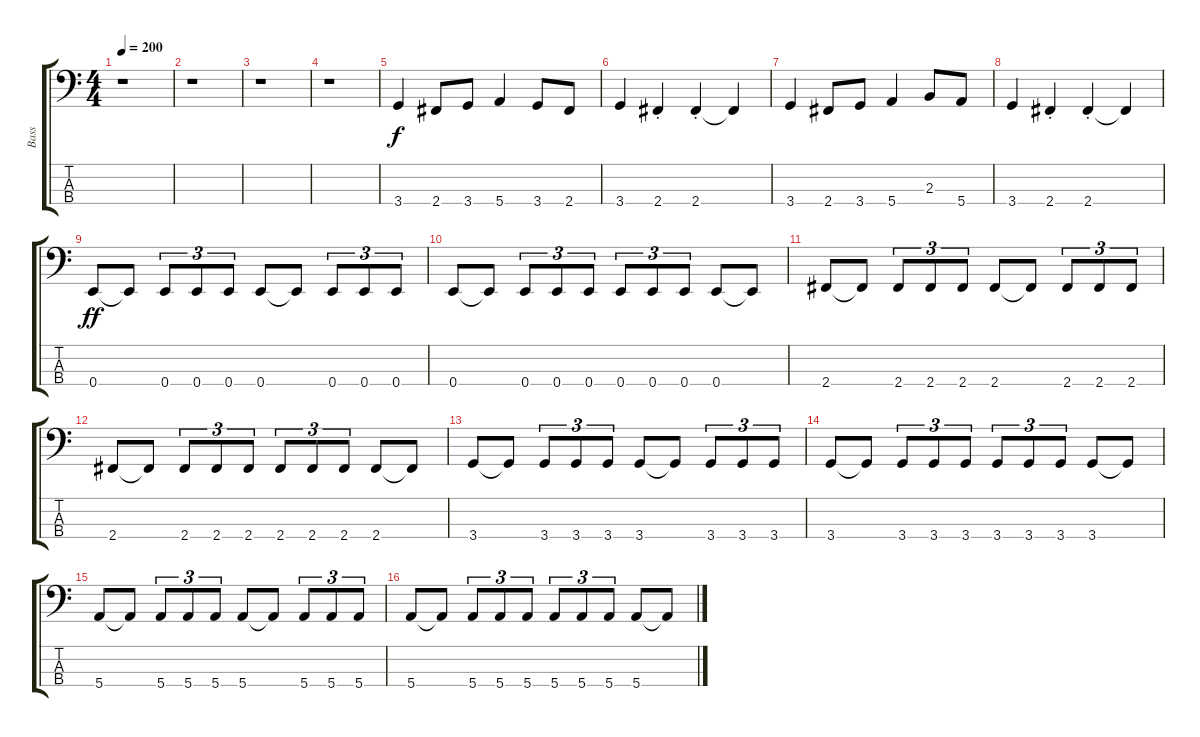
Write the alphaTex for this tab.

\track ("Bass" "Bass") {instrument electricbassfinger}
\staff {score tabs}
\tuning (G2 D2 A1 E1) {hide}
\ts (4 4)
\tempo 200
\clef f4
\ks c
r.1{dy f instrument electricbassfinger} |
r.1 |
r.1 |
r.1 |
3.4.4 2.4.8 3.4.8 5.4.4 3.4.8 2.4.8 |
3.4.4 2.4{st}.4 2.4{st}.4 2.4{t}.4 |
3.4.4 2.4.8 3.4.8 5.4.4 2.3.8 5.4.8 |
3.4.4 2.4{st}.4 2.4{st}.4 2.4{t}.4 |
0.4.8{dy ff} 0.4{t}.8 0.4.8{tu (3 2)} 0.4.8{tu (3 2)} 0.4.8{tu (3 2)} 0.4.8 0.4{t}.8 0.4.8{tu (3 2)} 0.4.8{tu (3 2)} 0.4.8{tu (3 2)} |
0.4.8 0.4{t}.8 0.4.8{tu (3 2)} 0.4.8{tu (3 2)} 0.4.8{tu (3 2)} 0.4.8{tu (3 2)} 0.4.8{tu (3 2)} 0.4.8{tu (3 2)} 0.4.8 0.4{t}.8 |
2.4.8 2.4{t}.8 2.4.8{tu (3 2)} 2.4.8{tu (3 2)} 2.4.8{tu (3 2)} 2.4.8 2.4{t}.8 2.4.8{tu (3 2)} 2.4.8{tu (3 2)} 2.4.8{tu (3 2)} |
2.4.8 2.4{t}.8 2.4.8{tu (3 2)} 2.4.8{tu (3 2)} 2.4.8{tu (3 2)} 2.4.8{tu (3 2)} 2.4.8{tu (3 2)} 2.4.8{tu (3 2)} 2.4.8 2.4{t}.8 |
3.4.8 3.4{t}.8 3.4.8{tu (3 2)} 3.4.8{tu (3 2)} 3.4.8{tu (3 2)} 3.4.8 3.4{t}.8 3.4.8{tu (3 2)} 3.4.8{tu (3 2)} 3.4.8{tu (3 2)} |
3.4.8 3.4{t}.8 3.4.8{tu (3 2)} 3.4.8{tu (3 2)} 3.4.8{tu (3 2)} 3.4.8{tu (3 2)} 3.4.8{tu (3 2)} 3.4.8{tu (3 2)} 3.4.8 3.4{t}.8 |
5.4.8 5.4{t}.8 5.4.8{tu (3 2)} 5.4.8{tu (3 2)} 5.4.8{tu (3 2)} 5.4.8 5.4{t}.8 5.4.8{tu (3 2)} 5.4.8{tu (3 2)} 5.4.8{tu (3 2)} |
5.4.8 5.4{t}.8 5.4.8{tu (3 2)} 5.4.8{tu (3 2)} 5.4.8{tu (3 2)} 5.4.8{tu (3 2)} 5.4.8{tu (3 2)} 5.4.8{tu (3 2)} 5.4.8 5.4{t}.8
